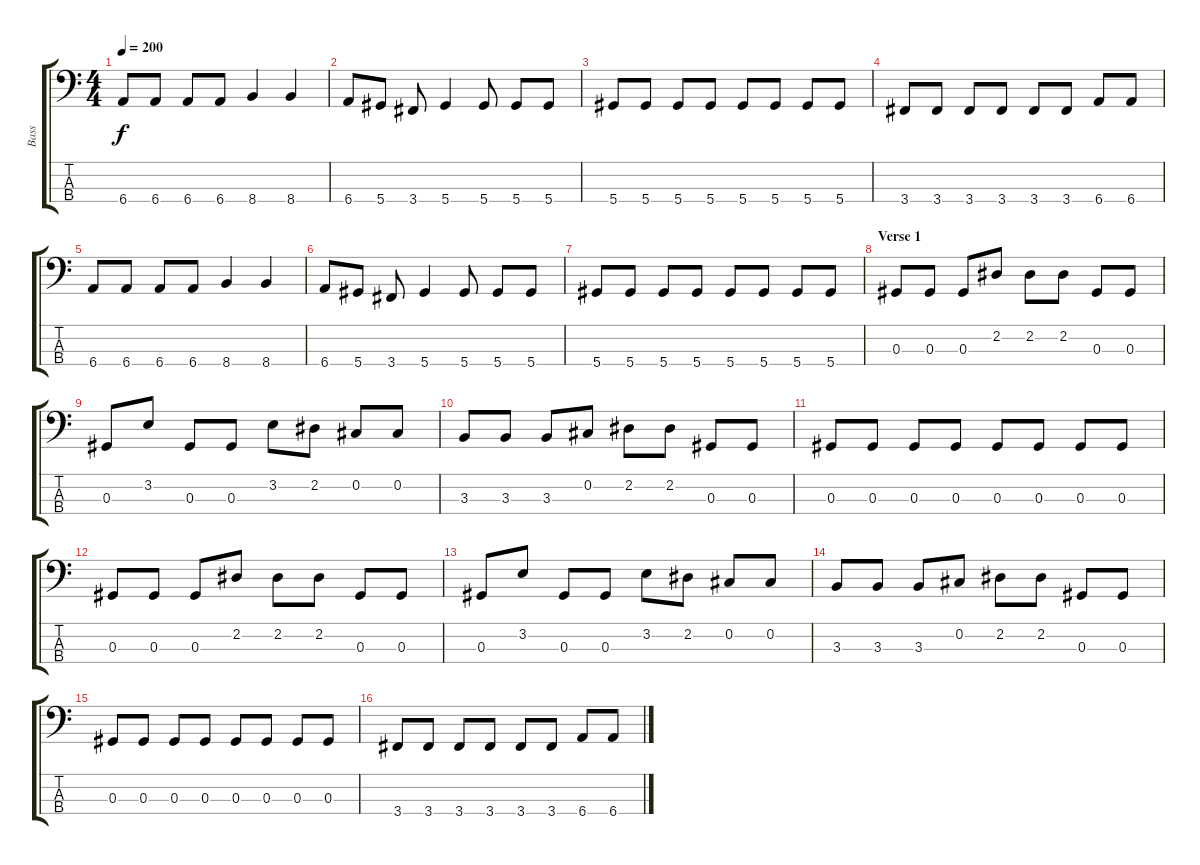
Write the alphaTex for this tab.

\track ("Bass" "Bass") {instrument electricbasspick}
\staff {score tabs}
\tuning (Gb2 Db2 Ab1 Eb1) {hide}
\ts (4 4)
\tempo 200
\clef f4
\ks c
6.4.8{dy f} 6.4.8 6.4.8 6.4.8 8.4.4 8.4.4 |
6.4.8 5.4.8 3.4.8 5.4.4 5.4.8 5.4.8 5.4.8 |
5.4.8 5.4.8 5.4.8 5.4.8 5.4.8 5.4.8 5.4.8 5.4.8 |
3.4.8 3.4.8 3.4.8 3.4.8 3.4.8 3.4.8 6.4.8 6.4.8 |
6.4.8 6.4.8 6.4.8 6.4.8 8.4.4 8.4.4 |
6.4.8 5.4.8 3.4.8 5.4.4 5.4.8 5.4.8 5.4.8 |
5.4.8 5.4.8 5.4.8 5.4.8 5.4.8 5.4.8 5.4.8 5.4.8 |
\section ("" "Verse 1")
0.3.8 0.3.8 0.3.8 2.2.8 2.2.8 2.2.8 0.3.8 0.3.8 |
0.3.8 3.2.8 0.3.8 0.3.8 3.2.8 2.2.8 0.2.8 0.2.8 |
3.3.8 3.3.8 3.3.8 0.2.8 2.2.8 2.2.8 0.3.8 0.3.8 |
0.3.8 0.3.8 0.3.8 0.3.8 0.3.8 0.3.8 0.3.8 0.3.8 |
0.3.8 0.3.8 0.3.8 2.2.8 2.2.8 2.2.8 0.3.8 0.3.8 |
0.3.8 3.2.8 0.3.8 0.3.8 3.2.8 2.2.8 0.2.8 0.2.8 |
3.3.8 3.3.8 3.3.8 0.2.8 2.2.8 2.2.8 0.3.8 0.3.8 |
0.3.8 0.3.8 0.3.8 0.3.8 0.3.8 0.3.8 0.3.8 0.3.8 |
3.4.8 3.4.8 3.4.8 3.4.8 3.4.8 3.4.8 6.4.8 6.4.8
